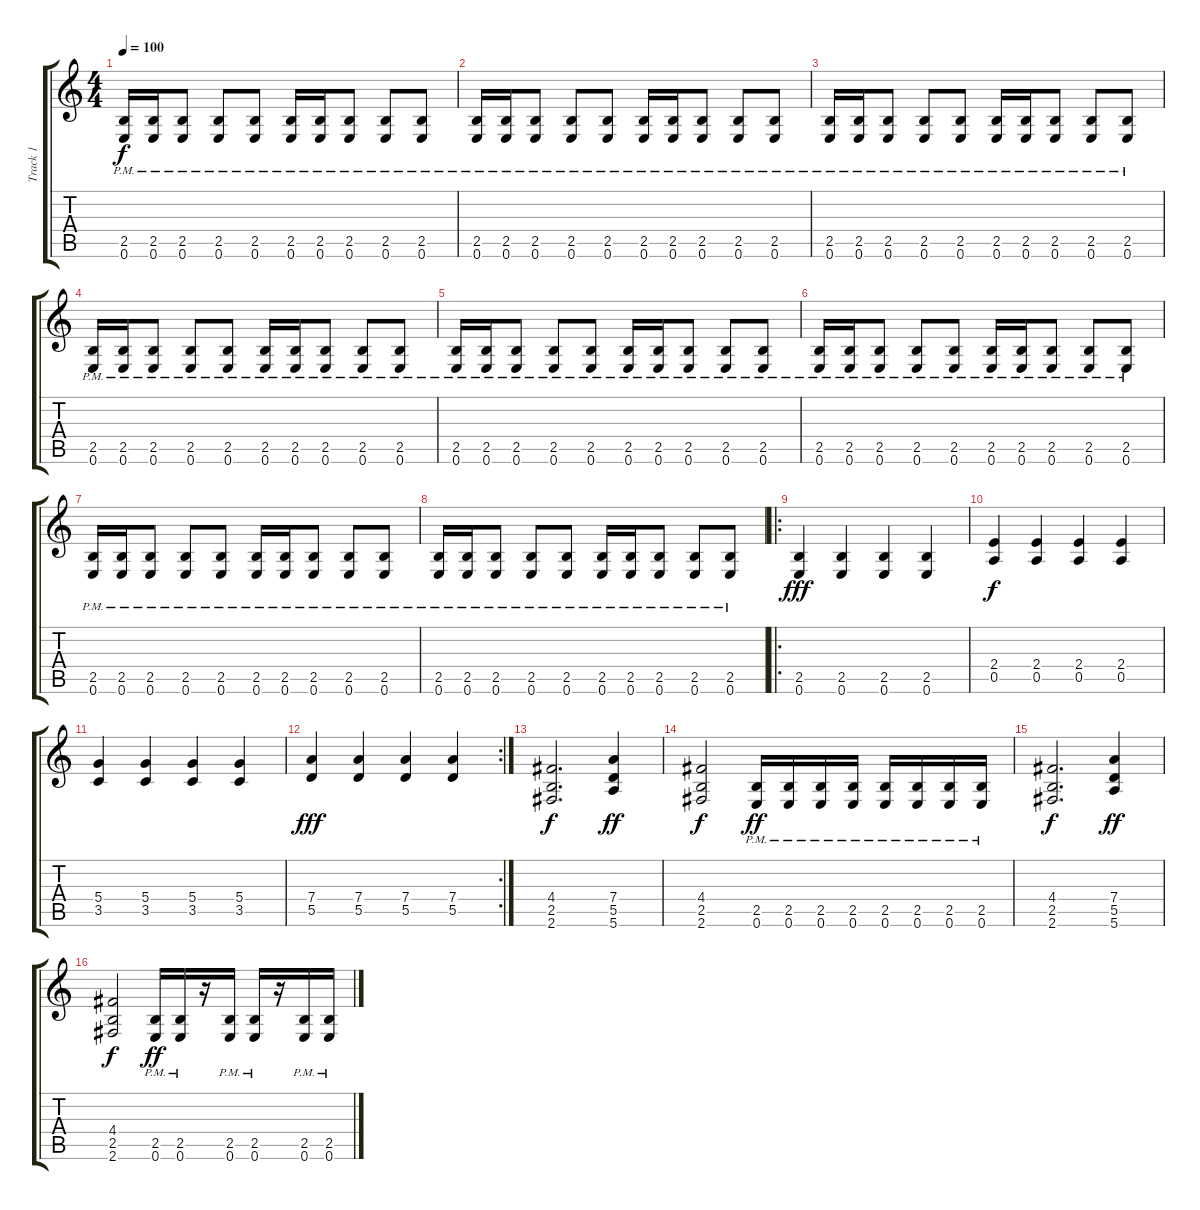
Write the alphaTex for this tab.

\track ("Track 1" "Track 1") {instrument distortionguitar}
\staff {score tabs}
\tuning (E4 B3 G3 D3 A2 E2) {hide}
\ts (4 4)
\tempo 100
\clef g2
\ks c
(2.5{pm} 0.6{pm}).16{dy f} (2.5{pm} 0.6{pm}).16 (2.5{pm} 0.6{pm}).8 (2.5{pm} 0.6{pm}).8 (2.5{pm} 0.6{pm}).8 (2.5{pm} 0.6{pm}).16 (2.5{pm} 0.6{pm}).16 (2.5{pm} 0.6{pm}).8 (2.5{pm} 0.6{pm}).8 (2.5{pm} 0.6{pm}).8 |
(2.5{pm} 0.6{pm}).16 (2.5{pm} 0.6{pm}).16 (2.5{pm} 0.6{pm}).8 (2.5{pm} 0.6{pm}).8 (2.5{pm} 0.6{pm}).8 (2.5{pm} 0.6{pm}).16 (2.5{pm} 0.6{pm}).16 (2.5{pm} 0.6{pm}).8 (2.5{pm} 0.6{pm}).8 (2.5{pm} 0.6{pm}).8 |
(2.5{pm} 0.6{pm}).16 (2.5{pm} 0.6{pm}).16 (2.5{pm} 0.6{pm}).8 (2.5{pm} 0.6{pm}).8 (2.5{pm} 0.6{pm}).8 (2.5{pm} 0.6{pm}).16 (2.5{pm} 0.6{pm}).16 (2.5{pm} 0.6{pm}).8 (2.5{pm} 0.6{pm}).8 (2.5{pm} 0.6{pm}).8 |
(2.5{pm} 0.6{pm}).16 (2.5{pm} 0.6{pm}).16 (2.5{pm} 0.6{pm}).8 (2.5{pm} 0.6{pm}).8 (2.5{pm} 0.6{pm}).8 (2.5{pm} 0.6{pm}).16 (2.5{pm} 0.6{pm}).16 (2.5{pm} 0.6{pm}).8 (2.5{pm} 0.6{pm}).8 (2.5{pm} 0.6{pm}).8 |
(2.5{pm} 0.6{pm}).16 (2.5{pm} 0.6{pm}).16 (2.5{pm} 0.6{pm}).8 (2.5{pm} 0.6{pm}).8 (2.5{pm} 0.6{pm}).8 (2.5{pm} 0.6{pm}).16 (2.5{pm} 0.6{pm}).16 (2.5{pm} 0.6{pm}).8 (2.5{pm} 0.6{pm}).8 (2.5{pm} 0.6{pm}).8 |
(2.5{pm} 0.6{pm}).16 (2.5{pm} 0.6{pm}).16 (2.5{pm} 0.6{pm}).8 (2.5{pm} 0.6{pm}).8 (2.5{pm} 0.6{pm}).8 (2.5{pm} 0.6{pm}).16 (2.5{pm} 0.6{pm}).16 (2.5{pm} 0.6{pm}).8 (2.5{pm} 0.6{pm}).8 (2.5{pm} 0.6{pm}).8 |
(2.5{pm} 0.6{pm}).16 (2.5{pm} 0.6{pm}).16 (2.5{pm} 0.6{pm}).8 (2.5{pm} 0.6{pm}).8 (2.5{pm} 0.6{pm}).8 (2.5{pm} 0.6{pm}).16 (2.5{pm} 0.6{pm}).16 (2.5{pm} 0.6{pm}).8 (2.5{pm} 0.6{pm}).8 (2.5{pm} 0.6{pm}).8 |
(2.5{pm} 0.6{pm}).16 (2.5{pm} 0.6{pm}).16 (2.5{pm} 0.6{pm}).8 (2.5{pm} 0.6{pm}).8 (2.5{pm} 0.6{pm}).8 (2.5{pm} 0.6{pm}).16 (2.5{pm} 0.6{pm}).16 (2.5{pm} 0.6{pm}).8 (2.5{pm} 0.6{pm}).8 (2.5{pm} 0.6{pm}).8 |
\ro
(2.5 0.6).4{dy fff} (2.5 0.6).4 (2.5 0.6).4 (2.5 0.6).4 |
(2.4 0.5).4{dy f} (2.4 0.5).4 (2.4 0.5).4 (2.4 0.5).4 |
(5.4 3.5).4 (5.4 3.5).4 (5.4 3.5).4 (5.4 3.5).4 |
\rc 2
(7.4 5.5).4{dy fff} (7.4 5.5).4 (7.4 5.5).4 (7.4 5.5).4 |
(4.4 2.5 2.6).2{d dy f} (7.4 5.5 5.6).4{dy ff} |
(4.4 2.5 2.6).2{dy f} (2.5{pm} 0.6).16{dy ff} (2.5{pm} 0.6).16 (2.5{pm} 0.6).16 (2.5{pm} 0.6).16 (2.5{pm} 0.6).16 (2.5{pm} 0.6).16 (2.5{pm} 0.6).16 (2.5{pm} 0.6).16 |
(4.4 2.5 2.6).2{d dy f} (7.4 5.5 5.6).4{dy ff} |
(4.4 2.5 2.6).2{dy f} (2.5{pm} 0.6).16{dy ff} (2.5{pm} 0.6).16 r.16 (2.5{pm} 0.6{pm}).16 (2.5{pm} 0.6{pm}).16 r.16 (2.5{pm} 0.6{pm}).16 (2.5{pm} 0.6{pm}).16
